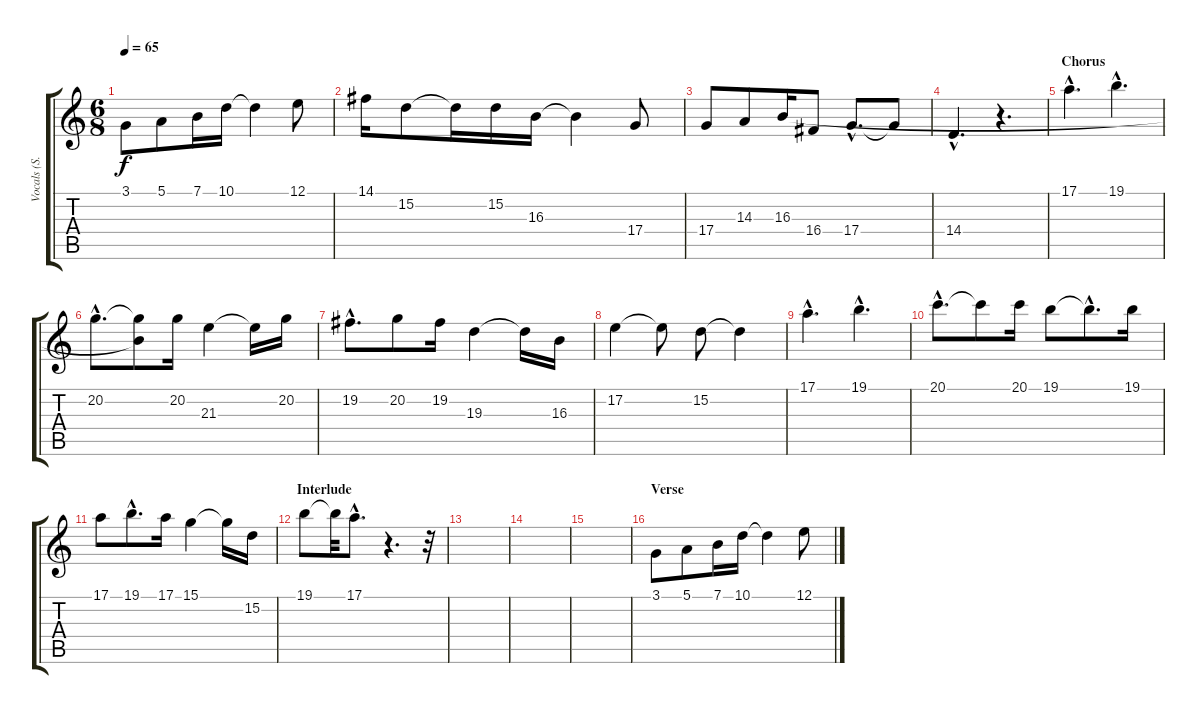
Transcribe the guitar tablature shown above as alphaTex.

\track ("Vocals (S. Hogarth)" "Vocals (S.") {instrument flute}
\staff {score tabs}
\tuning (E4 B3 G3 D3 A2 E2) {hide}
\ts (6 8)
\tempo 65
\clef g2
\ks c
3.1.8{dy f} 5.1.8 7.1.16 10.1.16 10.1{t}.4 12.1.8 |
14.1.16 15.2.8 15.2{t}.16 15.2.16 16.3.16 16.3{t}.4 17.4.8 |
17.4.8 14.3.8 16.3.16 16.4.8 17.4{hac}.8{d} 17.4{t}.8 |
14.4{hac}.4{d} r.4{d} |
\section ("" "Chorus")
17.1{hac}.4{d} 19.1{hac}.4{d} |
20.2{hac}.8{d} (20.2{t} 16.3{t}).8 20.2.16 21.3.4 21.3{t}.16 20.2.16 |
19.2{hac}.8{d} 20.2.8 19.2.16 19.3.4 19.3{t}.16 16.3.16 |
17.2.4 17.2{t}.8 15.2.8 15.2{t}.4 |
17.1{hac}.4{d} 19.1{hac}.4{d} |
20.1{hac}.8{d} 20.1{t}.8 20.1.16 19.1.8 19.1{hac t}.8{d} 19.1.16 |
17.1.8 19.1{hac}.8{d} 17.1.16 15.1.4 15.1{t}.16 15.2.16 |
\section ("" "Interlude")
19.1.8 19.1{t}.32 17.1{hac}.8{d} r.4{d} r.32 |
|
|
|
\section ("" "Verse")
3.1.8 5.1.8 7.1.16 10.1.16 10.1{t}.4 12.1.8
